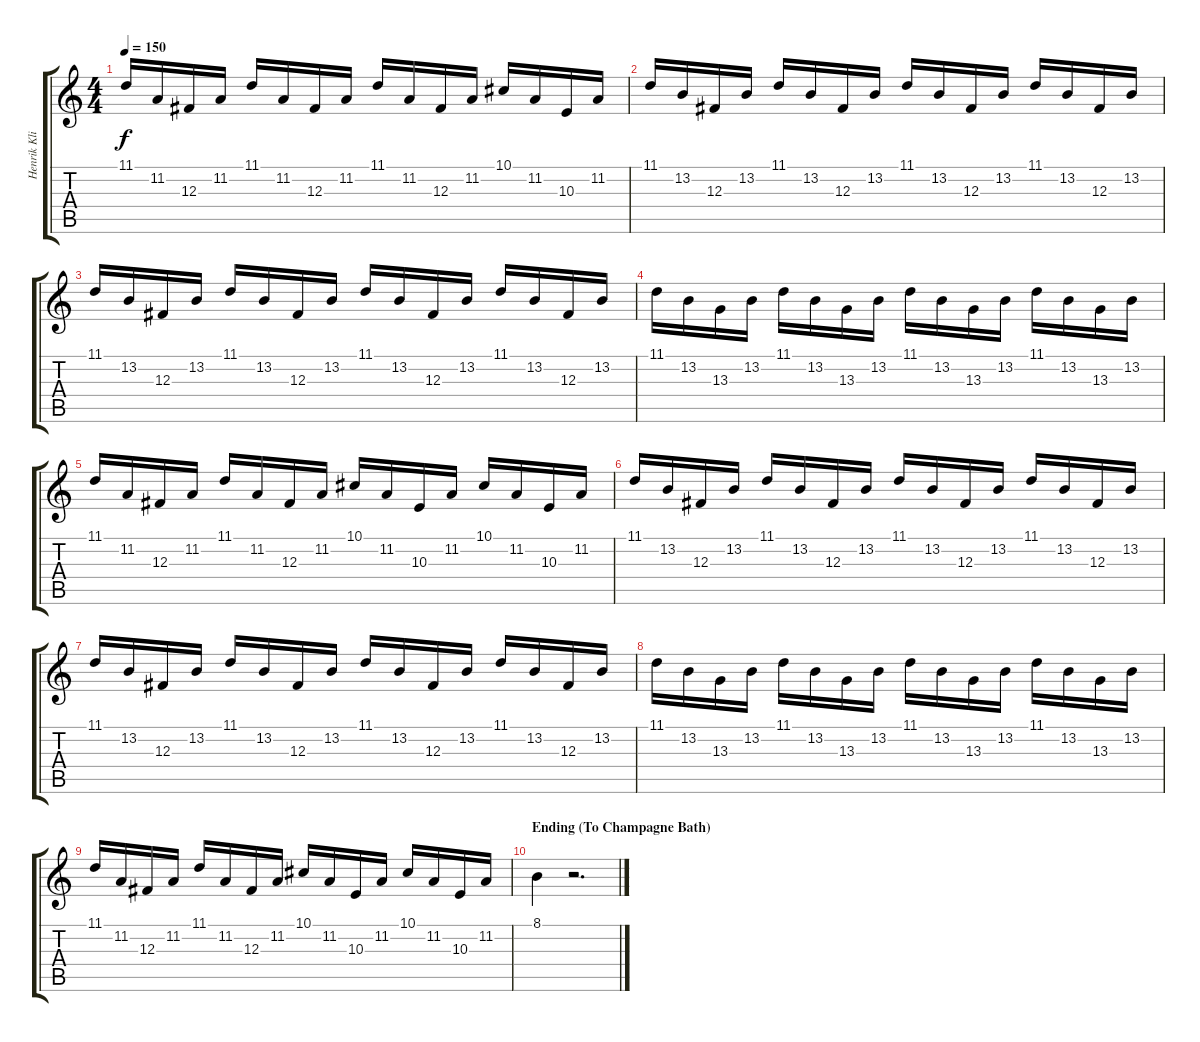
\track ("Henrik Klingenberg - Piano" "Henrik Kli") {instrument brightacousticpiano}
\staff {score tabs}
\tuning (Eb4 Bb3 Gb3 Db3 Ab2 Eb2) {hide}
\ts (4 4)
\tempo 150
\clef g2
\ks c
11.1.16{dy f} 11.2.16 12.3.16 11.2.16 11.1.16 11.2.16 12.3.16 11.2.16 11.1.16 11.2.16 12.3.16 11.2.16 10.1.16 11.2.16 10.3.16 11.2.16 |
11.1.16 13.2.16 12.3.16 13.2.16 11.1.16 13.2.16 12.3.16 13.2.16 11.1.16 13.2.16 12.3.16 13.2.16 11.1.16 13.2.16 12.3.16 13.2.16 |
11.1.16 13.2.16 12.3.16 13.2.16 11.1.16 13.2.16 12.3.16 13.2.16 11.1.16 13.2.16 12.3.16 13.2.16 11.1.16 13.2.16 12.3.16 13.2.16 |
11.1.16 13.2.16 13.3.16 13.2.16 11.1.16 13.2.16 13.3.16 13.2.16 11.1.16 13.2.16 13.3.16 13.2.16 11.1.16 13.2.16 13.3.16 13.2.16 |
11.1.16 11.2.16 12.3.16 11.2.16 11.1.16 11.2.16 12.3.16 11.2.16 10.1.16 11.2.16 10.3.16 11.2.16 10.1.16 11.2.16 10.3.16 11.2.16 |
11.1.16 13.2.16 12.3.16 13.2.16 11.1.16 13.2.16 12.3.16 13.2.16 11.1.16 13.2.16 12.3.16 13.2.16 11.1.16 13.2.16 12.3.16 13.2.16 |
11.1.16 13.2.16 12.3.16 13.2.16 11.1.16 13.2.16 12.3.16 13.2.16 11.1.16 13.2.16 12.3.16 13.2.16 11.1.16 13.2.16 12.3.16 13.2.16 |
11.1.16 13.2.16 13.3.16 13.2.16 11.1.16 13.2.16 13.3.16 13.2.16 11.1.16 13.2.16 13.3.16 13.2.16 11.1.16 13.2.16 13.3.16 13.2.16 |
11.1.16 11.2.16 12.3.16 11.2.16 11.1.16 11.2.16 12.3.16 11.2.16 10.1.16 11.2.16 10.3.16 11.2.16 10.1.16 11.2.16 10.3.16 11.2.16 |
\section ("" "Ending (To Champagne Bath)")
8.1.4{volume 13 instrument harpsichord} r.2{d}
